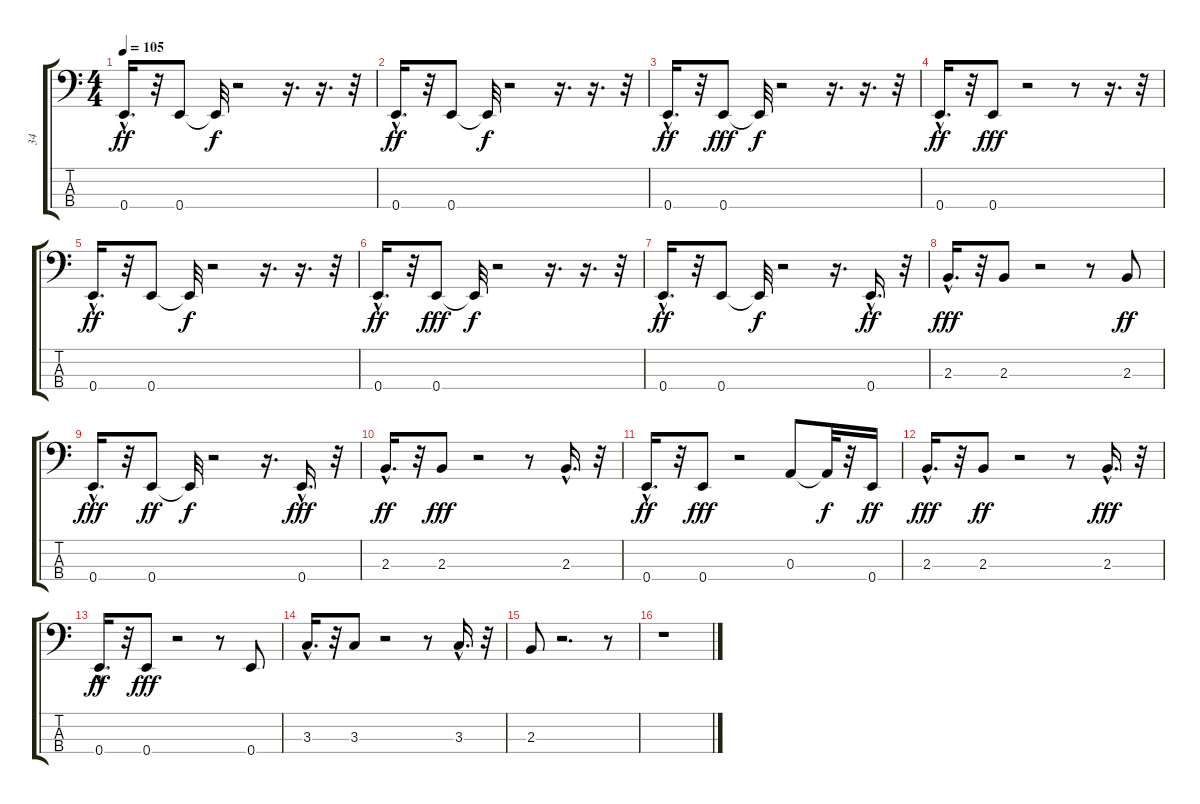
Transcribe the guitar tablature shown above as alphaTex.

\track ("34" "34") {instrument electricbassfinger}
\staff {score tabs}
\tuning (G2 D2 A1 E1) {hide}
\ts (4 4)
\tempo 105
\clef f4
\ks c
0.4{hac}.16{d dy ff} r.32 0.4.8 0.4{t}.32{dy f} r.2 r.16{d} r.16{d} r.32 |
0.4{hac}.16{d dy ff} r.32 0.4.8 0.4{t}.32{dy f} r.2 r.16{d} r.16{d} r.32 |
0.4{hac}.16{d dy ff} r.32 0.4.8{dy fff} 0.4{t}.32{dy f} r.2 r.16{d} r.16{d} r.32 |
0.4{hac}.16{d dy ff} r.32 0.4.8{dy fff} r.2 r.8 r.16{d} r.32 |
0.4{hac}.16{d dy ff} r.32 0.4.8 0.4{t}.32{dy f} r.2 r.16{d} r.16{d} r.32 |
0.4{hac}.16{d dy ff} r.32 0.4.8{dy fff} 0.4{t}.32{dy f} r.2 r.16{d} r.16{d} r.32 |
0.4{hac}.16{d dy ff} r.32 0.4.8 0.4{t}.32{dy f} r.2 r.16{d} 0.4{hac}.16{d dy ff} r.32 |
2.3{hac}.16{d dy fff} r.32 2.3.8 r.2 r.8 2.3.8{dy ff} |
0.4{hac}.16{d dy fff} r.32 0.4.8{dy ff} 0.4{t}.32{dy f} r.2 r.16{d} 0.4{hac}.16{d dy fff} r.32 |
2.3{hac}.16{d dy ff} r.32 2.3.8{dy fff} r.2 r.8 2.3{hac}.16{d} r.32 |
0.4{hac}.16{d dy ff} r.32 0.4.8{dy fff} r.2 0.3.8 0.3{t}.32{dy f} r.32 0.4.16{dy ff} |
2.3{hac}.16{d dy fff} r.32 2.3.8{dy ff} r.2 r.8 2.3{hac}.16{d dy fff} r.32 |
0.4{hac}.16{d dy ff} r.32 0.4.8{dy fff} r.2 r.8 0.4.8 |
3.3{hac}.16{d} r.32 3.3.8 r.2 r.8 3.3{hac}.16{d} r.32 |
2.3.8 r.2{d} r.8 |
r.1
